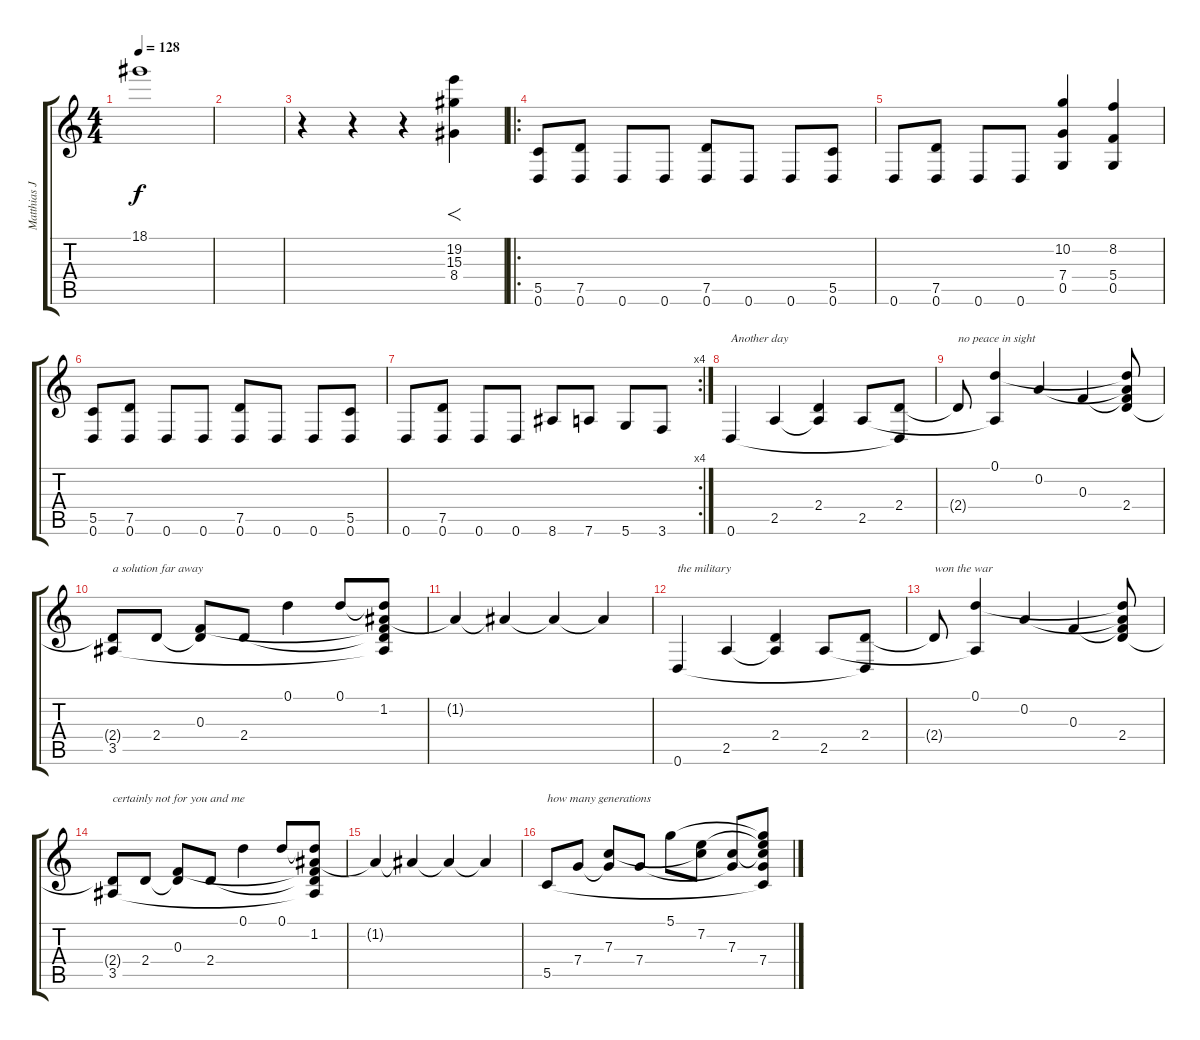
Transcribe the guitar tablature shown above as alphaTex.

\track ("Matthias Jabs" "Matthias J") {instrument distortionguitar}
\staff {score tabs}
\tuning (D4 A3 F3 C3 G2 D2) {hide}
\ts (4 4)
\tempo 128
\clef g2
\ks c
18.1{t}.1{dy f volume 9} |
|
r.4 r.4 r.4 (19.2 15.3 8.4).4{f volume 16 instrument lead1square} |
\ro
(5.5 0.6).8{instrument distortionguitar} (7.5 0.6).8 0.6.8 0.6.8 (7.5 0.6).8 0.6.8 0.6.8 (5.5 0.6).8 |
0.6.8 (7.5 0.6).8 0.6.8 0.6.8 (10.2 7.4 0.5).4 (8.2 5.4 0.5).4 |
(5.5 0.6).8 (7.5 0.6).8 0.6.8 0.6.8 (7.5 0.6).8 0.6.8 0.6.8 (5.5 0.6).8 |
\rc 4
0.6.8 (7.5 0.6).8 0.6.8 0.6.8 8.6.8 7.6.8 5.6.8 3.6.8 |
0.6.4{txt "Another day" balance 8 instrument electricguitarclean} 2.5.4 (2.4 2.5{t}).4 2.5.8 (2.4 0.6{t}).8 |
2.4{t}.8{txt "no peace in sight"} (0.1 2.5{t}).4 0.2.4 0.3.4 (0.1{t} 0.2{t} 0.3{t} 2.4).8 |
(2.4{t} 3.5).8{txt "a solution far away"} 2.4.8 (0.3 2.4{t}).8 2.4.8 0.1.4 0.1.8 (0.1{t} 1.2 0.3{t} 2.4{t} 3.5{t}).8 |
1.2{t}.4 1.2{t}.4 1.2{t}.4 1.2{t}.4 |
0.6.4{txt "the military " instrument electricguitarclean} 2.5.4 (2.4 2.5{t}).4 2.5.8 (2.4 0.6{t}).8 |
2.4{t}.8{txt "won the war"} (0.1 2.5{t}).4 0.2.4 0.3.4 (0.1{t} 0.2{t} 0.3{t} 2.4).8 |
(2.4{t} 3.5).8{txt "certainly not for you and me"} 2.4.8 (0.3 2.4{t}).8 2.4.8 0.1.4 0.1.8 (0.1{t} 1.2 0.3{t} 2.4{t} 3.5{t}).8 |
1.2{t}.4 1.2{t}.4 1.2{t}.4 1.2{t}.4 |
5.5.8{txt "how many generations"} 7.4.8 (7.3 7.4{t}).8 7.4.8 5.1.8 (7.2 7.3{t}).8 (7.3 7.4{t}).8 (5.1{t} 7.2{t} 7.3{t} 7.4 5.5{t}).8
